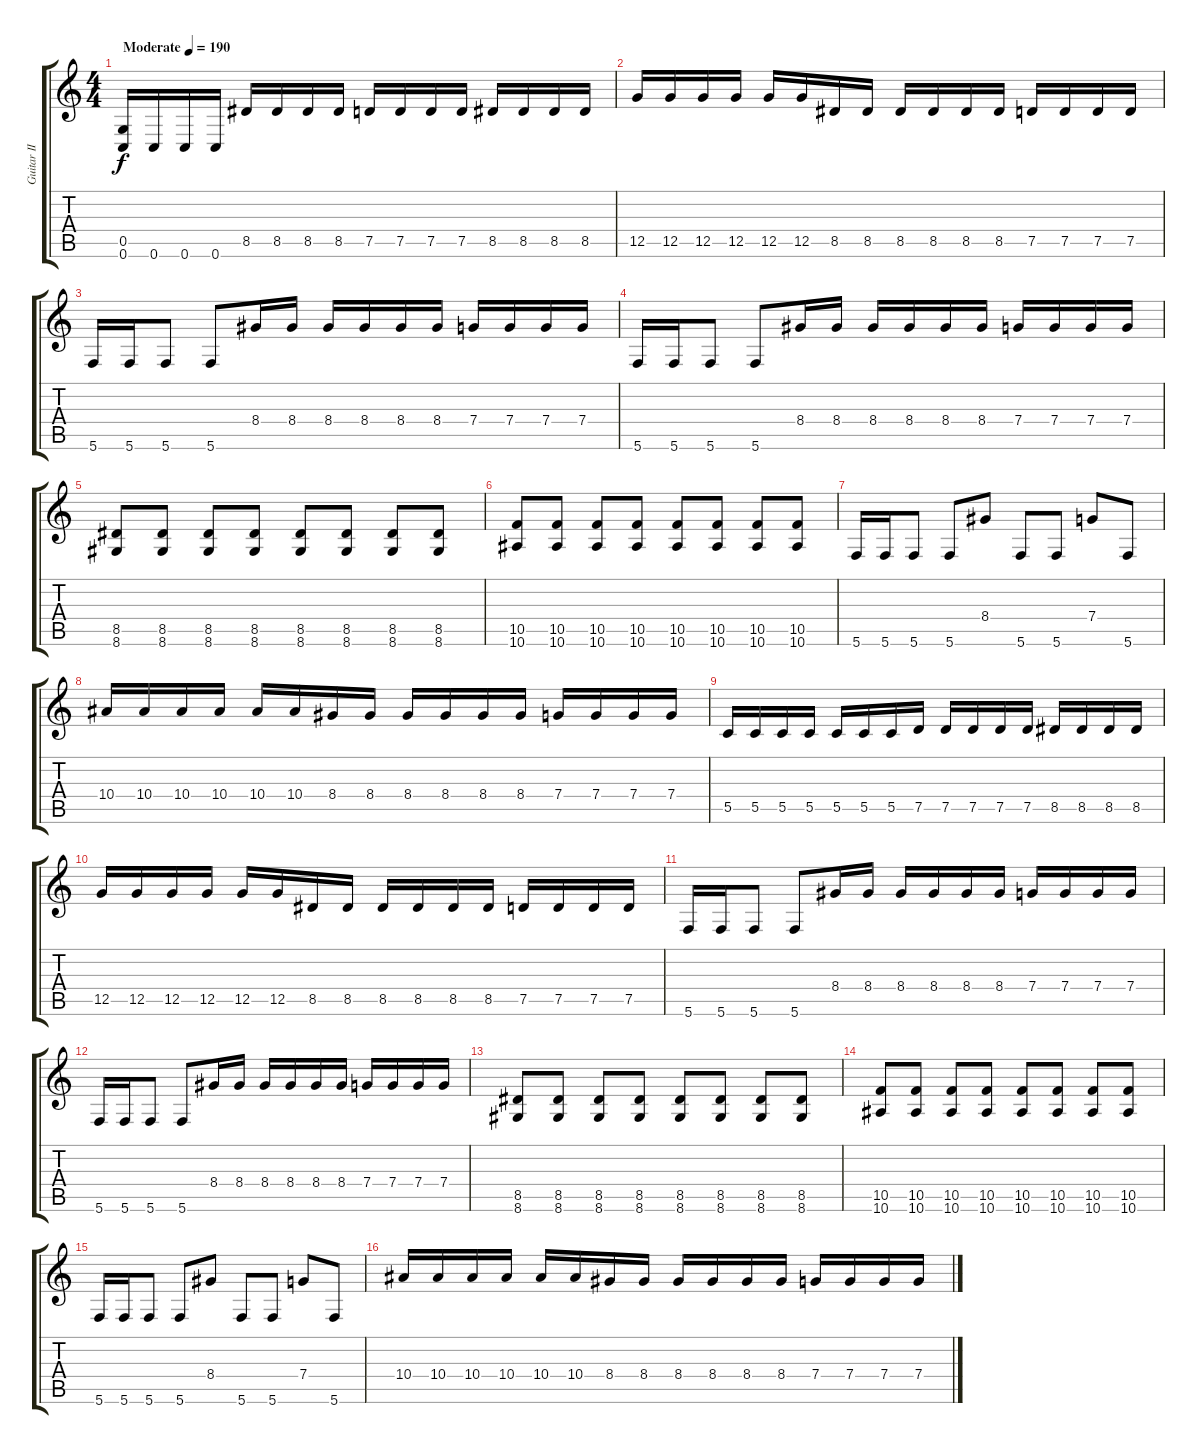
\track ("Guitar II" "Guitar II") {instrument distortionguitar}
\staff {score tabs}
\tuning (D4 A3 F3 C3 G2 C2) {hide}
\ts (4 4)
\tempo (190 "Moderate")
\clef g2
\ks c
(0.5 0.6).16{dy f instrument distortionguitar} 0.6.16 0.6.16 0.6.16 8.5.16 8.5.16 8.5.16 8.5.16 7.5.16 7.5.16 7.5.16 7.5.16 8.5.16 8.5.16 8.5.16 8.5.16 |
12.5.16 12.5.16 12.5.16 12.5.16 12.5.16 12.5.16 8.5.16 8.5.16 8.5.16 8.5.16 8.5.16 8.5.16 7.5.16 7.5.16 7.5.16 7.5.16 |
5.6.16 5.6.16 5.6.8 5.6.8 8.4.16 8.4.16 8.4.16 8.4.16 8.4.16 8.4.16 7.4.16 7.4.16 7.4.16 7.4.16 |
5.6.16 5.6.16 5.6.8 5.6.8 8.4.16 8.4.16 8.4.16 8.4.16 8.4.16 8.4.16 7.4.16 7.4.16 7.4.16 7.4.16 |
(8.5 8.6).8 (8.5 8.6).8 (8.5 8.6).8 (8.5 8.6).8 (8.5 8.6).8 (8.5 8.6).8 (8.5 8.6).8 (8.5 8.6).8 |
(10.5 10.6).8 (10.5 10.6).8 (10.5 10.6).8 (10.5 10.6).8 (10.5 10.6).8 (10.5 10.6).8 (10.5 10.6).8 (10.5 10.6).8 |
5.6.16 5.6.16 5.6.8 5.6.8 8.4.8 5.6.8 5.6.8 7.4.8 5.6.8 |
10.4.16 10.4.16 10.4.16 10.4.16 10.4.16 10.4.16 8.4.16 8.4.16 8.4.16 8.4.16 8.4.16 8.4.16 7.4.16 7.4.16 7.4.16 7.4.16 |
5.5.16 5.5.16 5.5.16 5.5.16 5.5.16 5.5.16 5.5.16 7.5.16 7.5.16 7.5.16 7.5.16 7.5.16 8.5.16 8.5.16 8.5.16 8.5.16 |
12.5.16 12.5.16 12.5.16 12.5.16 12.5.16 12.5.16 8.5.16 8.5.16 8.5.16 8.5.16 8.5.16 8.5.16 7.5.16 7.5.16 7.5.16 7.5.16 |
5.6.16 5.6.16 5.6.8 5.6.8 8.4.16 8.4.16 8.4.16 8.4.16 8.4.16 8.4.16 7.4.16 7.4.16 7.4.16 7.4.16 |
5.6.16 5.6.16 5.6.8 5.6.8 8.4.16 8.4.16 8.4.16 8.4.16 8.4.16 8.4.16 7.4.16 7.4.16 7.4.16 7.4.16 |
(8.5 8.6).8 (8.5 8.6).8 (8.5 8.6).8 (8.5 8.6).8 (8.5 8.6).8 (8.5 8.6).8 (8.5 8.6).8 (8.5 8.6).8 |
(10.5 10.6).8 (10.5 10.6).8 (10.5 10.6).8 (10.5 10.6).8 (10.5 10.6).8 (10.5 10.6).8 (10.5 10.6).8 (10.5 10.6).8 |
5.6.16 5.6.16 5.6.8 5.6.8 8.4.8 5.6.8 5.6.8 7.4.8 5.6.8 |
10.4.16 10.4.16 10.4.16 10.4.16 10.4.16 10.4.16 8.4.16 8.4.16 8.4.16 8.4.16 8.4.16 8.4.16 7.4.16 7.4.16 7.4.16 7.4.16
